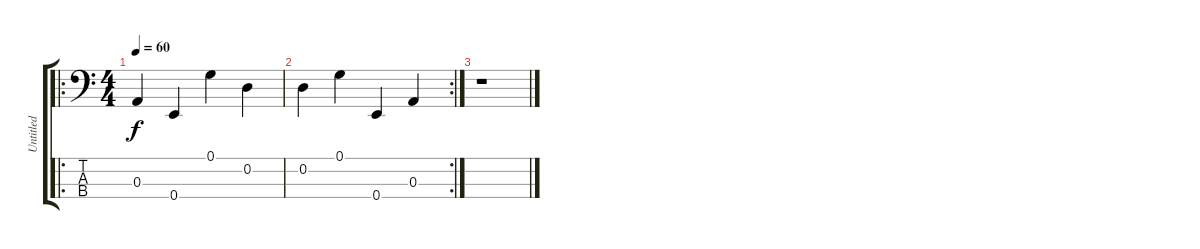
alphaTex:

\track ("Untitled" "Untitled") {instrument electricbassfinger}
\staff {score tabs}
\tuning (G2 D2 A1 E1) {hide}
\ro
\ts (4 4)
\tempo 60
\clef f4
\ks c
0.3.4{dy f instrument electricbassfinger} 0.4.4 0.1.4 0.2.4 |
\rc 2
0.2.4 0.1.4 0.4.4 0.3.4 |
r.1
